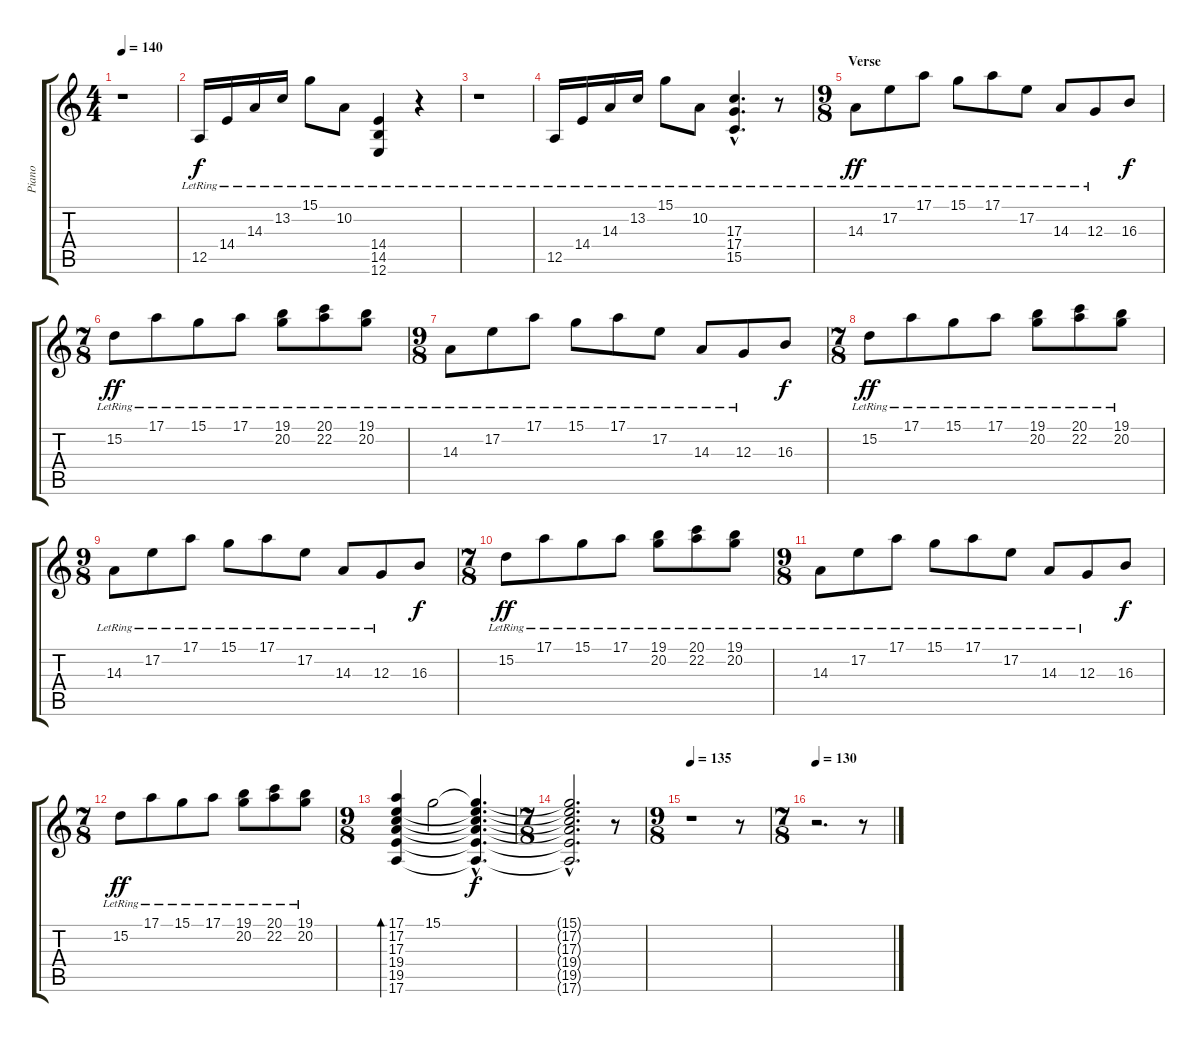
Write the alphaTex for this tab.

\track ("Piano" "Piano") {instrument acousticgrandpiano}
\staff {score tabs}
\tuning (E4 B3 G3 D3 A2 E2) {hide}
\ts (4 4)
\tempo 140
\clef g2
\ks c
r.1{dy f} |
12.5{lr}.16 14.4{lr}.16 14.3{lr}.16 13.2{lr}.16 15.1{lr}.8 10.2{lr}.8 (14.4{lr} 14.5{lr} 12.6{lr}).4 r.4 |
r.1 |
12.5{lr}.16 14.4{lr}.16 14.3{lr}.16 13.2{lr}.16 15.1{lr}.8 10.2{lr}.8 (17.3{hac lr} 17.4{hac lr} 15.5{hac lr}).4{d} r.8 |
\ts (9 8)
\section ("" "Verse")
14.3{lr}.8{dy ff volume 11} 17.2{lr}.8 17.1{lr}.8 15.1{lr}.8 17.1{lr}.8 17.2{lr}.8 14.3{lr}.8 12.3{lr}.8 16.3.8{dy f} |
\ts (7 8)
15.2{lr}.8{dy ff} 17.1{lr}.8 15.1{lr}.8 17.1{lr}.8 (19.1{lr} 20.2{lr}).8 (20.1{lr} 22.2{lr}).8 (19.1{lr} 20.2).8 |
\ts (9 8)
14.3{lr}.8 17.2{lr}.8 17.1{lr}.8 15.1{lr}.8 17.1{lr}.8 17.2{lr}.8 14.3{lr}.8 12.3{lr}.8 16.3.8{dy f} |
\ts (7 8)
15.2{lr}.8{dy ff} 17.1{lr}.8 15.1{lr}.8 17.1{lr}.8 (19.1{lr} 20.2{lr}).8 (20.1{lr} 22.2{lr}).8 (19.1{lr} 20.2{lr}).8 |
\ts (9 8)
14.3{lr}.8 17.2{lr}.8 17.1{lr}.8 15.1{lr}.8 17.1{lr}.8 17.2{lr}.8 14.3{lr}.8 12.3{lr}.8 16.3.8{dy f} |
\ts (7 8)
15.2{lr}.8{dy ff} 17.1{lr}.8 15.1{lr}.8 17.1{lr}.8 (19.1{lr} 20.2{lr}).8 (20.1{lr} 22.2{lr}).8 (19.1{lr} 20.2{lr}).8 |
\ts (9 8)
14.3{lr}.8 17.2{lr}.8 17.1{lr}.8 15.1{lr}.8 17.1{lr}.8 17.2{lr}.8 14.3{lr}.8 12.3{lr}.8 16.3.8{dy f} |
\ts (7 8)
15.2{lr}.8{dy ff} 17.1{lr}.8 15.1{lr}.8 17.1{lr}.8 (19.1{lr} 20.2{lr}).8 (20.1{lr} 22.2{lr}).8 (19.1{lr} 20.2{lr}).8 |
\ts (9 8)
(17.1 17.2 17.3 19.4 19.5 17.6).4{bd 480} 15.1.2 (15.1{hac t} 17.2{hac t} 17.3{hac t} 19.4{hac t} 19.5{hac t} 17.6{hac t}).4{d dy f} |
\ts (7 8)
(15.1{hac t} 17.2{hac t} 17.3{hac t} 19.4{hac t} 19.5{hac t} 17.6{hac t}).2{d} r.8{volume 12} |
\ts (9 8)
\tempo 135
r.1 r.8 |
\ts (7 8)
\tempo 130
r.2{d} r.8
